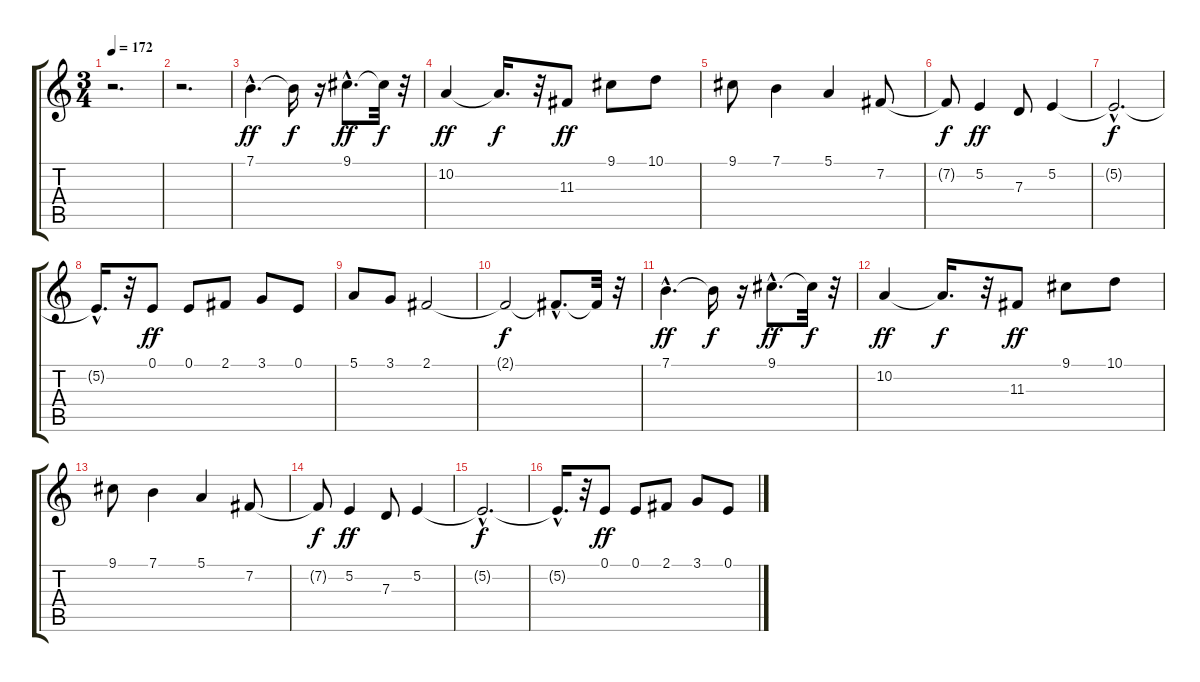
\track "" {instrument pizzicatostrings}
\staff {score tabs}
\tuning (E4 B3 G3 D3 A2 E2) {hide}
\ts (3 4)
\tempo 172
\clef g2
\ks c
r.2{d dy f} |
r.2{d} |
7.1{hac}.4{d dy ff} 7.1{t}.16{dy f} r.16 9.1{hac}.8{d dy ff} 9.1{t}.32{dy f} r.32 |
10.2.4{dy ff} 10.2{t}.16{d dy f} r.32 11.3.8{dy ff} 9.1.8 10.1.8 |
9.1.8 7.1.4 5.1.4 7.2.8 |
7.2{t}.8{dy f} 5.2.4{dy ff} 7.3.8 5.2.4 |
5.2{hac t}.2{d dy f} |
5.2{hac t}.16{d} r.32 0.1.8{dy ff} 0.1.8 2.1.8 3.1.8 0.1.8 |
5.1.8 3.1.8 2.1.2 |
2.1{t}.2{dy f} 2.1{hac t}.8{d} 2.1{t}.32 r.32 |
7.1{hac}.4{d dy ff} 7.1{t}.16{dy f} r.16 9.1{hac}.8{d dy ff} 9.1{t}.32{dy f} r.32 |
10.2.4{dy ff} 10.2{t}.16{d dy f} r.32 11.3.8{dy ff} 9.1.8 10.1.8 |
9.1.8 7.1.4 5.1.4 7.2.8 |
7.2{t}.8{dy f} 5.2.4{dy ff} 7.3.8 5.2.4 |
5.2{hac t}.2{d dy f} |
5.2{hac t}.16{d} r.32 0.1.8{dy ff} 0.1.8 2.1.8 3.1.8 0.1.8
